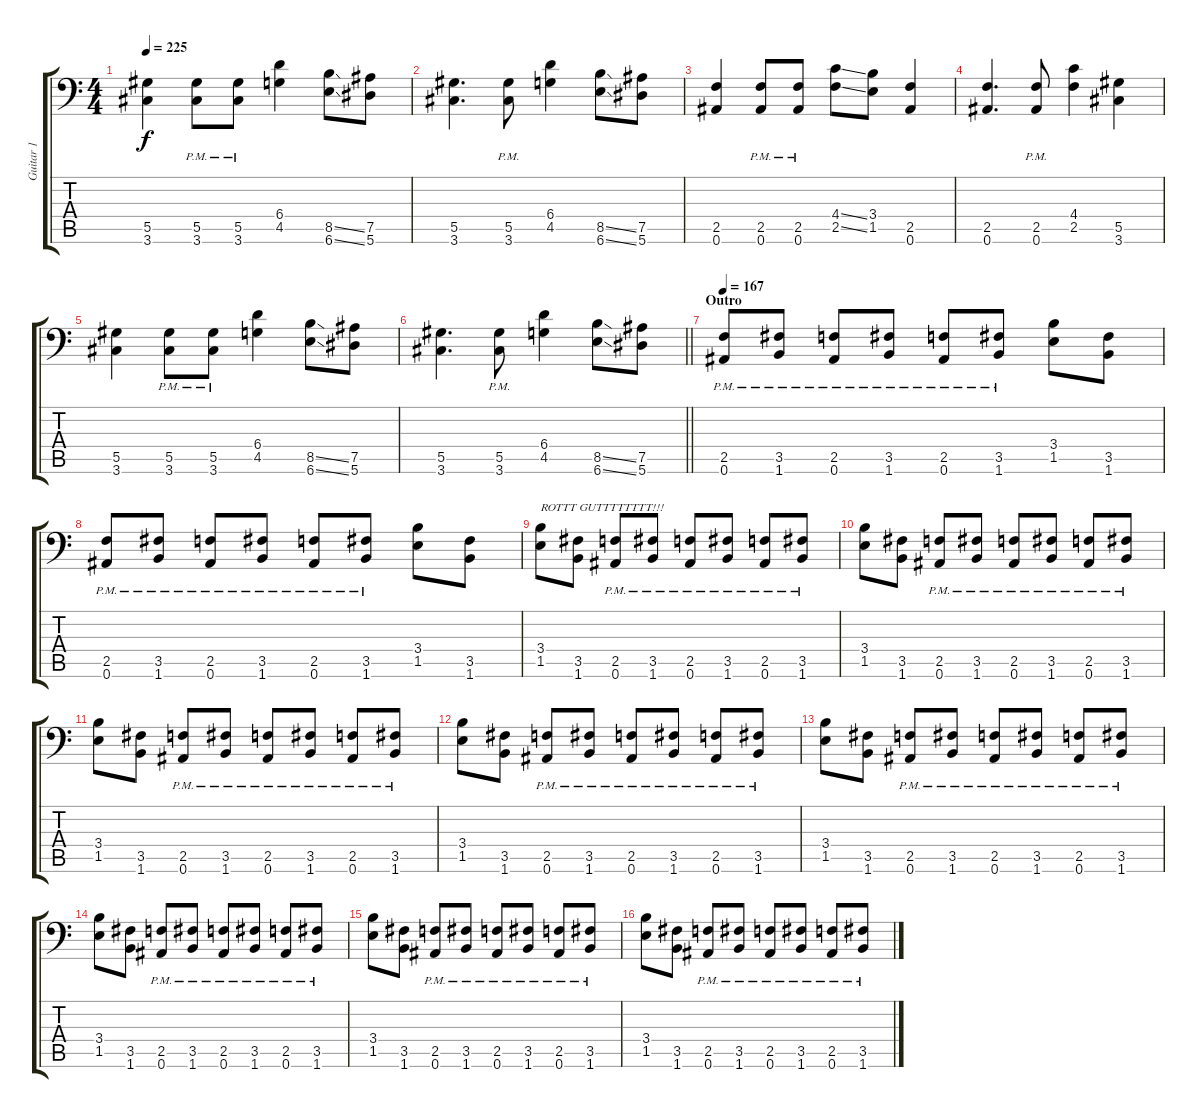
\track ("Guitar 1" "Guitar 1") {instrument distortionguitar}
\staff {score tabs}
\tuning (Bb3 F3 Db3 Ab2 Eb2 Bb1) {hide}
\ts (4 4)
\tempo 225
\clef f4
\ks c
(5.5 3.6).4{dy f} (5.5{pm} 3.6{pm}).8 (5.5{pm} 3.6{pm}).8 (6.4 4.5).4 (8.5{ss} 6.6{ss}).8 (7.5 5.6).8 |
(5.5 3.6).4{d} (5.5{pm} 3.6{pm}).8 (6.4 4.5).4 (8.5{ss} 6.6{ss}).8 (7.5 5.6).8 |
(2.5 0.6).4 (2.5{pm} 0.6{pm}).8 (2.5{pm} 0.6{pm}).8 (4.4{ss} 2.5{ss}).8 (3.4 1.5).8 (2.5 0.6).4 |
(2.5 0.6).4{d} (2.5{pm} 0.6{pm}).8 (4.4 2.5).4 (5.5 3.6).4 |
(5.5 3.6).4 (5.5{pm} 3.6{pm}).8 (5.5{pm} 3.6{pm}).8 (6.4 4.5).4 (8.5{ss} 6.6{ss}).8 (7.5 5.6).8 |
\barLineRight lightlight
(5.5 3.6).4{d} (5.5{pm} 3.6{pm}).8 (6.4 4.5).4 (8.5{ss} 6.6{ss}).8 (7.5 5.6).8 |
\section ("" "Outro")
\tempo 167
(2.5{pm} 0.6{pm}).8 (3.5{pm} 1.6{pm}).8 (2.5{pm} 0.6{pm}).8 (3.5{pm} 1.6{pm}).8 (2.5{pm} 0.6{pm}).8 (3.5{pm} 1.6{pm}).8 (3.4 1.5).8 (3.5 1.6).8 |
(2.5{pm} 0.6{pm}).8 (3.5{pm} 1.6{pm}).8 (2.5{pm} 0.6{pm}).8 (3.5{pm} 1.6{pm}).8 (2.5{pm} 0.6{pm}).8 (3.5{pm} 1.6{pm}).8 (3.4 1.5).8 (3.5 1.6).8 |
(3.4 1.5).8{txt "ROTTT GUTTTTTTTT!!!"} (3.5 1.6).8 (2.5{pm} 0.6{pm}).8 (3.5{pm} 1.6{pm}).8 (2.5{pm} 0.6{pm}).8 (3.5{pm} 1.6{pm}).8 (2.5{pm} 0.6{pm}).8 (3.5{pm} 1.6{pm}).8 |
(3.4 1.5).8 (3.5 1.6).8 (2.5{pm} 0.6{pm}).8 (3.5{pm} 1.6{pm}).8 (2.5{pm} 0.6{pm}).8 (3.5{pm} 1.6{pm}).8 (2.5{pm} 0.6{pm}).8 (3.5{pm} 1.6{pm}).8 |
(3.4 1.5).8 (3.5 1.6).8 (2.5{pm} 0.6{pm}).8 (3.5{pm} 1.6{pm}).8 (2.5{pm} 0.6{pm}).8 (3.5{pm} 1.6{pm}).8 (2.5{pm} 0.6{pm}).8 (3.5{pm} 1.6{pm}).8 |
(3.4 1.5).8 (3.5 1.6).8 (2.5{pm} 0.6{pm}).8 (3.5{pm} 1.6{pm}).8 (2.5{pm} 0.6{pm}).8 (3.5{pm} 1.6{pm}).8 (2.5{pm} 0.6{pm}).8 (3.5{pm} 1.6{pm}).8 |
(3.4 1.5).8 (3.5 1.6).8 (2.5{pm} 0.6{pm}).8 (3.5{pm} 1.6{pm}).8 (2.5{pm} 0.6{pm}).8 (3.5{pm} 1.6{pm}).8 (2.5{pm} 0.6{pm}).8 (3.5{pm} 1.6{pm}).8 |
(3.4 1.5).8 (3.5 1.6).8 (2.5{pm} 0.6{pm}).8 (3.5{pm} 1.6{pm}).8 (2.5{pm} 0.6{pm}).8 (3.5{pm} 1.6{pm}).8 (2.5{pm} 0.6{pm}).8 (3.5{pm} 1.6{pm}).8 |
(3.4 1.5).8 (3.5 1.6).8 (2.5{pm} 0.6{pm}).8 (3.5{pm} 1.6{pm}).8 (2.5{pm} 0.6{pm}).8 (3.5{pm} 1.6{pm}).8 (2.5{pm} 0.6{pm}).8 (3.5{pm} 1.6{pm}).8 |
(3.4 1.5).8 (3.5 1.6).8 (2.5{pm} 0.6{pm}).8 (3.5{pm} 1.6{pm}).8 (2.5{pm} 0.6{pm}).8 (3.5{pm} 1.6{pm}).8 (2.5{pm} 0.6{pm}).8 (3.5{pm} 1.6{pm}).8
